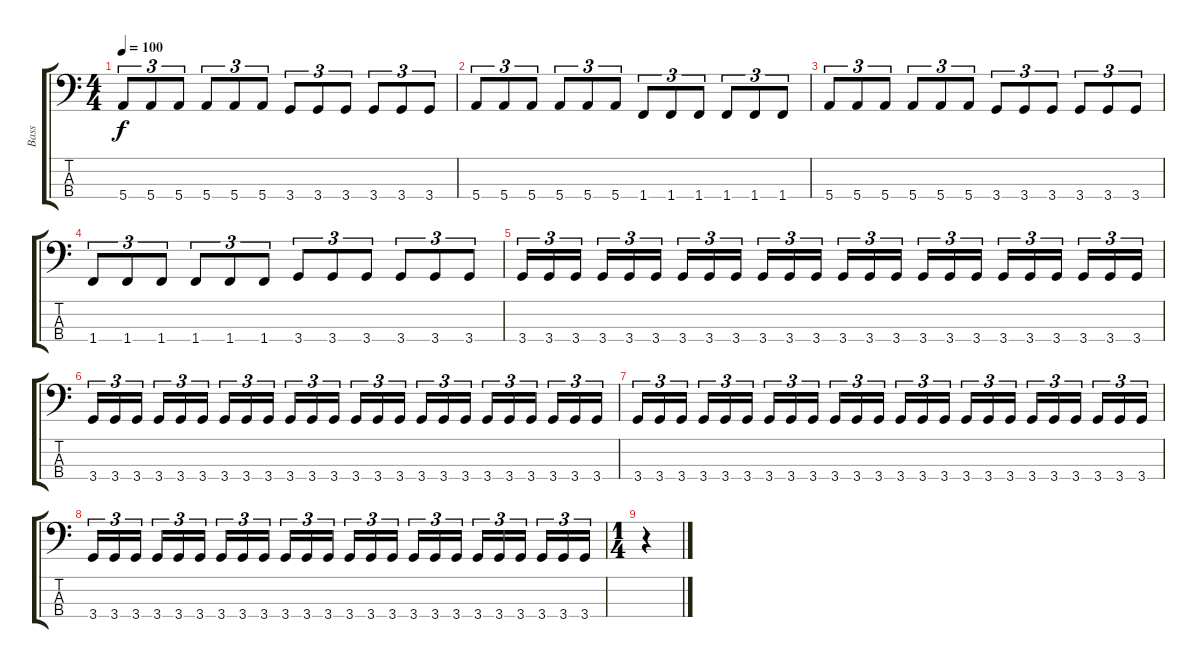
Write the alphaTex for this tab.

\track ("Bass" "Bass") {instrument electricbasspick}
\staff {score tabs}
\tuning (G2 D2 A1 E1) {hide}
\ts (4 4)
\tempo 100
\clef f4
\ks c
5.4.8{tu (3 2) dy f} 5.4.8{tu (3 2)} 5.4.8{tu (3 2)} 5.4.8{tu (3 2)} 5.4.8{tu (3 2)} 5.4.8{tu (3 2)} 3.4.8{tu (3 2)} 3.4.8{tu (3 2)} 3.4.8{tu (3 2)} 3.4.8{tu (3 2)} 3.4.8{tu (3 2)} 3.4.8{tu (3 2)} |
5.4.8{tu (3 2)} 5.4.8{tu (3 2)} 5.4.8{tu (3 2)} 5.4.8{tu (3 2)} 5.4.8{tu (3 2)} 5.4.8{tu (3 2)} 1.4.8{tu (3 2)} 1.4.8{tu (3 2)} 1.4.8{tu (3 2)} 1.4.8{tu (3 2)} 1.4.8{tu (3 2)} 1.4.8{tu (3 2)} |
5.4.8{tu (3 2)} 5.4.8{tu (3 2)} 5.4.8{tu (3 2)} 5.4.8{tu (3 2)} 5.4.8{tu (3 2)} 5.4.8{tu (3 2)} 3.4.8{tu (3 2)} 3.4.8{tu (3 2)} 3.4.8{tu (3 2)} 3.4.8{tu (3 2)} 3.4.8{tu (3 2)} 3.4.8{tu (3 2)} |
1.4.8{tu (3 2)} 1.4.8{tu (3 2)} 1.4.8{tu (3 2)} 1.4.8{tu (3 2)} 1.4.8{tu (3 2)} 1.4.8{tu (3 2)} 3.4.8{tu (3 2)} 3.4.8{tu (3 2)} 3.4.8{tu (3 2)} 3.4.8{tu (3 2)} 3.4.8{tu (3 2)} 3.4.8{tu (3 2)} |
3.4.16{tu (3 2)} 3.4.16{tu (3 2)} 3.4.16{tu (3 2)} 3.4.16{tu (3 2)} 3.4.16{tu (3 2)} 3.4.16{tu (3 2)} 3.4.16{tu (3 2)} 3.4.16{tu (3 2)} 3.4.16{tu (3 2)} 3.4.16{tu (3 2)} 3.4.16{tu (3 2)} 3.4.16{tu (3 2)} 3.4.16{tu (3 2)} 3.4.16{tu (3 2)} 3.4.16{tu (3 2)} 3.4.16{tu (3 2)} 3.4.16{tu (3 2)} 3.4.16{tu (3 2)} 3.4.16{tu (3 2)} 3.4.16{tu (3 2)} 3.4.16{tu (3 2)} 3.4.16{tu (3 2)} 3.4.16{tu (3 2)} 3.4.16{tu (3 2)} |
3.4.16{tu (3 2)} 3.4.16{tu (3 2)} 3.4.16{tu (3 2)} 3.4.16{tu (3 2)} 3.4.16{tu (3 2)} 3.4.16{tu (3 2)} 3.4.16{tu (3 2)} 3.4.16{tu (3 2)} 3.4.16{tu (3 2)} 3.4.16{tu (3 2)} 3.4.16{tu (3 2)} 3.4.16{tu (3 2)} 3.4.16{tu (3 2)} 3.4.16{tu (3 2)} 3.4.16{tu (3 2)} 3.4.16{tu (3 2)} 3.4.16{tu (3 2)} 3.4.16{tu (3 2)} 3.4.16{tu (3 2)} 3.4.16{tu (3 2)} 3.4.16{tu (3 2)} 3.4.16{tu (3 2)} 3.4.16{tu (3 2)} 3.4.16{tu (3 2)} |
3.4.16{tu (3 2)} 3.4.16{tu (3 2)} 3.4.16{tu (3 2)} 3.4.16{tu (3 2)} 3.4.16{tu (3 2)} 3.4.16{tu (3 2)} 3.4.16{tu (3 2)} 3.4.16{tu (3 2)} 3.4.16{tu (3 2)} 3.4.16{tu (3 2)} 3.4.16{tu (3 2)} 3.4.16{tu (3 2)} 3.4.16{tu (3 2)} 3.4.16{tu (3 2)} 3.4.16{tu (3 2)} 3.4.16{tu (3 2)} 3.4.16{tu (3 2)} 3.4.16{tu (3 2)} 3.4.16{tu (3 2)} 3.4.16{tu (3 2)} 3.4.16{tu (3 2)} 3.4.16{tu (3 2)} 3.4.16{tu (3 2)} 3.4.16{tu (3 2)} |
3.4.16{tu (3 2)} 3.4.16{tu (3 2)} 3.4.16{tu (3 2)} 3.4.16{tu (3 2)} 3.4.16{tu (3 2)} 3.4.16{tu (3 2)} 3.4.16{tu (3 2)} 3.4.16{tu (3 2)} 3.4.16{tu (3 2)} 3.4.16{tu (3 2)} 3.4.16{tu (3 2)} 3.4.16{tu (3 2)} 3.4.16{tu (3 2)} 3.4.16{tu (3 2)} 3.4.16{tu (3 2)} 3.4.16{tu (3 2)} 3.4.16{tu (3 2)} 3.4.16{tu (3 2)} 3.4.16{tu (3 2)} 3.4.16{tu (3 2)} 3.4.16{tu (3 2)} 3.4.16{tu (3 2)} 3.4.16{tu (3 2)} 3.4.16{tu (3 2)} |
\ts (1 4)
r.4
